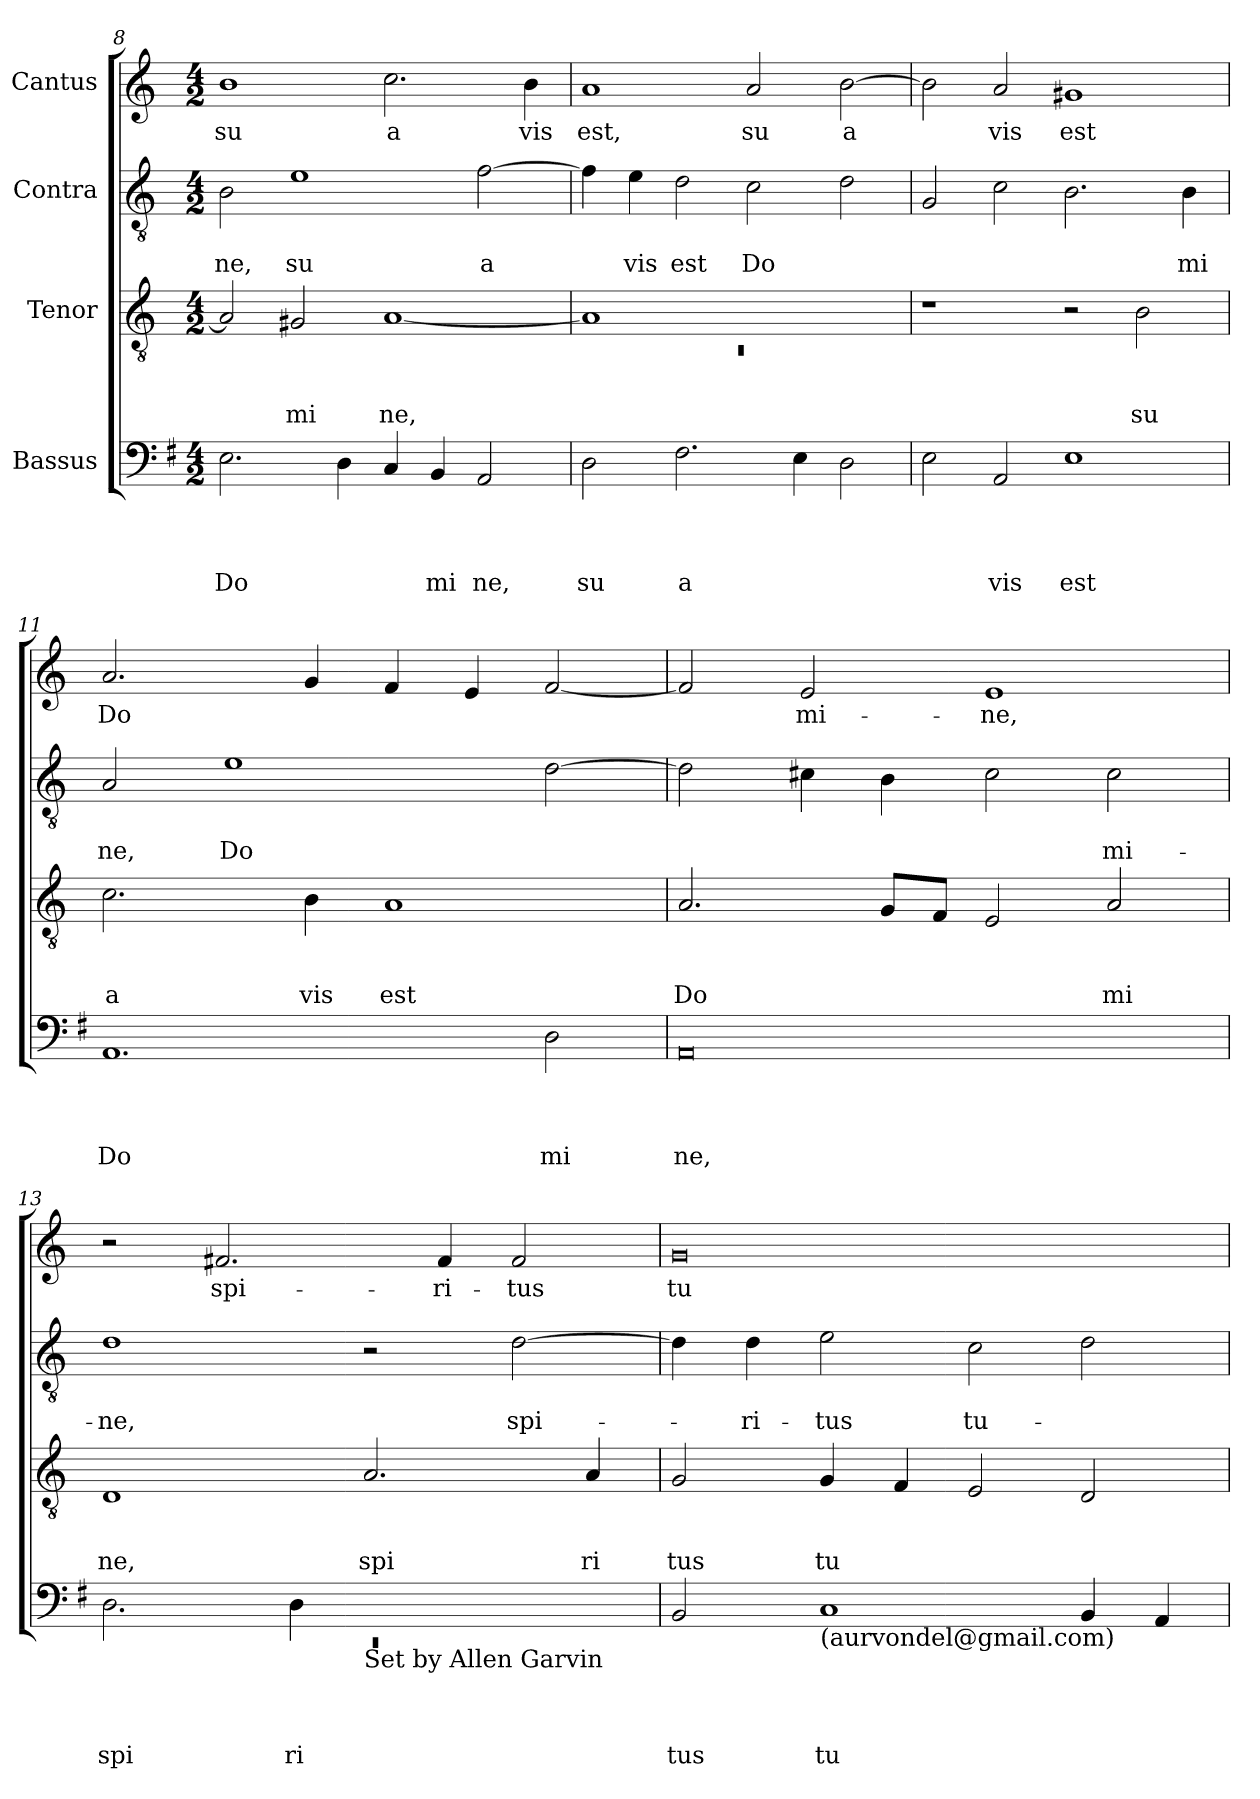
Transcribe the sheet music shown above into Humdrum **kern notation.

**kern	**text	**text	**text	**text	**kern	**text	**text	**text	**kern	**text	**text	**kern	**text
*part4	*part4	*part4	*part4	*part4	*part3	*part3	*part3	*part3	*part2	*part2	*part2	*part1	*part1
*staff4	*staff4	*staff4	*staff4	*staff4	*staff3	*staff3	*staff3	*staff3	*staff2	*staff2	*staff2	*staff1	*staff1
*I"Bassus	*	*	*	*	*I"Tenor	*	*	*	*I"Contra	*	*	*I"Cantus	*
*clefF4	*	*	*	*	*clefGv2	*	*	*	*clefGv2	*	*	*clefG2	*
*ITrd-3c-5	*	*	*	*	*	*	*	*	*	*	*	*	*
*k[]	*	*	*	*	*k[]	*	*	*	*k[]	*	*	*k[]	*
*C:	*	*	*	*	*C:	*	*	*	*C:	*	*	*C:	*
*M4/2	*	*	*	*	*M4/2	*	*	*	*M4/2	*	*	*M4/2	*
=8	=8	=8	=8	=8	=8	=8	=8	=8	=8	=8	=8	=8	=8
!	!	!	!	!LO:LY:b	!	!	!	!	!	!	!LO:LY:b	!	!LO:LY:b
2.A\	.	.	.	Do	2A/]	.	.	.	2B\	.	ne,	1b	su
!	!	!	!	!	!	!	!	!LO:LY:b	!	!	!LO:LY:b	!	!
.	.	.	.	.	2G#X/	.	.	mi	1e	.	su	.	.
4G\	.	.	.	.	.	.	.	.	.	.	.	.	.
!	!	!	!	!	!	!	!	!LO:LY:b	!	!	!	!	!LO:LY:b
4F/	.	.	.	.	[<1A	.	.	ne,	.	.	.	2.cc\	a
!	!	!	!	!LO:LY:b	!	!	!	!	!	!	!	!	!
4E/	.	.	.	mi	.	.	.	.	.	.	.	.	.
!	!	!	!	!LO:LY:b	!	!	!	!	!	!	!LO:LY:b	!	!
2D/	.	.	.	ne,	.	.	.	.	[>2f\	.	a	.	.
!	!	!	!	!	!	!	!	!	!	!	!	!	!LO:LY:b
.	.	.	.	.	.	.	.	.	.	.	.	4b\	vis
=9	=9	=9	=9	=9	=9	=9	=9	=9	=9	=9	=9	=9	=9
*	*	*	*	*	*^	*	*	*	*	*	*	*	*
!	!	!	!	!LO:LY:b	!	!LO:N:vis=1	!	!	!	!	!	!	!	!LO:LY:b
2G\	.	.	.	su	1A]	0rC	.	.	.	4f\]	.	.	1a	est,
!	!	!	!	!	!	!	!	!	!	!	!	!LO:LY:b	!	!
.	.	.	.	.	.	.	.	.	.	4e\	.	vis	.	.
!	!	!	!	!LO:LY:b	!	!	!	!	!	!	!	!LO:LY:b	!	!
2.B\	.	.	.	a	.	.	.	.	.	2d\	.	est	.	.
!	!	!	!	!	!	!	!	!	!	!	!	!LO:LY:b	!	!LO:LY:b
.	.	.	.	.	1ryy	.	.	.	.	2c\	.	Do	2a/	su
4A\	.	.	.	.	.	.	.	.	.	.	.	.	.	.
!	!	!	!	!	!	!	!	!	!	!	!	!	!	!LO:LY:b
2G\	.	.	.	.	.	.	.	.	.	2d\	.	.	[>2b\	a
*	*	*	*	*	*v	*v	*	*	*	*	*	*	*	*
=10	=10	=10	=10	=10	=10	=10	=10	=10	=10	=10	=10	=10	=10
2A\	.	.	.	.	1r	.	.	.	2G/	.	.	2b\]	.
!	!	!	!	!LO:LY:b	!	!	!	!	!	!	!	!	!LO:LY:b
2D/	.	.	.	vis	.	.	.	.	2c\	.	.	2a/	vis
!	!	!	!	!LO:LY:b	!	!	!	!	!	!	!	!	!LO:LY:b
1A	.	.	.	est	2r	.	.	.	2.B\	.	.	1g#X	est
!	!	!	!	!	!	!	!	!LO:LY:b	!	!	!	!	!
.	.	.	.	.	2B\	.	.	su	.	.	.	.	.
!	!	!	!	!	!	!	!	!	!	!	!LO:LY:b	!	!
.	.	.	.	.	.	.	.	.	4B\	.	mi	.	.
=11	=11	=11	=11	=11	=11	=11	=11	=11	=11	=11	=11	=11	=11
!	!	!	!	!LO:LY:b	!	!	!	!LO:LY:b	!	!	!LO:LY:b	!	!LO:LY:b
1.D	.	.	.	Do	2.c\	.	.	a	2A/	.	ne,	2.a/	Do
!	!	!	!	!	!	!	!	!	!	!	!LO:LY:b	!	!
.	.	.	.	.	.	.	.	.	1e	.	Do	.	.
!	!	!	!	!	!	!	!	!LO:LY:b	!	!	!	!	!
.	.	.	.	.	4B\	.	.	vis	.	.	.	4g/	.
!	!	!	!	!	!	!	!	!LO:LY:b	!	!	!	!	!
.	.	.	.	.	1A	.	.	est	.	.	.	4f/	.
.	.	.	.	.	.	.	.	.	.	.	.	4e/	.
!	!	!	!	!LO:LY:b	!	!	!	!	!	!	!	!	!
2G\	.	.	.	mi	.	.	.	.	[<2d\	.	.	[<2f/	.
!!LO:LB:g=z
=12	=12	=12	=12	=12	=12	=12	=12	=12	=12	=12	=12	=12	=12
!	!	!	!	!LO:LY:b	!	!	!	!LO:LY:b	!	!	!	!	!
0D	.	.	.	ne,	2.A/	.	.	Do	2d\]	.	.	2f/]	.
!	!	!	!	!	!	!	!	!	!	!	!	!	!LO:LY:b
.	.	.	.	.	.	.	.	.	4c#X\	.	.	2e/	mi-
.	.	.	.	.	8G/L	.	.	.	4B\	.	.	.	.
.	.	.	.	.	8F/J	.	.	.	.	.	.	.	.
!	!	!	!	!	!	!	!	!	!	!	!	!	!LO:LY:b
.	.	.	.	.	2E/	.	.	.	2c#\	.	.	1e	-ne,
!	!	!	!	!	!	!	!	!LO:LY:b	!	!	!LO:LY:b	!	!
.	.	.	.	.	2A/	.	.	mi	2c#\	.	mi-	.	.
=13	=13	=13	=13	=13	=13	=13	=13	=13	=13	=13	=13	=13	=13
*^	*	*	*	*	*	*	*	*	*	*	*	*	*
!	!LO:N:vis=1	!	!	!	!LO:LY:b	!	!	!	!LO:LY:b	!	!	!LO:LY:b	!	!
*	*^	*	*	*	*	*	*	*	*	*	*	*	*	*
0ryy	0rEE	2.G\	.	.	.	spi	1D	.	.	ne,	1d	.	-ne,	2r	.
!	!	!	!	!	!	!	!	!	!	!	!	!	!	!	!LO:LY:b
.	.	.	.	.	.	.	.	.	.	.	.	.	.	2.f#X/	spi-
!	!	!	!	!	!	!LO:LY:b	!	!	!	!	!	!	!	!	!
.	.	4G\	.	.	.	ri	.	.	.	.	.	.	.	.	.
!	!	!LO:TX:b:t=Set by Allen Garvin	!	!	!	!	!	!	!	!	!	!	!	!	!
!	!	!	!	!	!	!	!	!	!	!LO:LY:b	!	!	!	!	!
.	.	1ryy	.	.	.	.	2.A/	.	.	spi	2r	.	.	.	.
!	!	!	!	!	!	!	!	!	!	!	!	!	!	!	!LO:LY:b
.	.	.	.	.	.	.	.	.	.	.	.	.	.	4f#/	-ri-
!	!	!	!	!	!	!	!	!	!	!	!	!	!LO:LY:b	!	!LO:LY:b
.	.	.	.	.	.	.	.	.	.	.	[>2d\	.	spi-	2f#/	-tus
!	!	!	!	!	!	!	!	!	!	!LO:LY:b	!	!	!	!	!
.	.	.	.	.	.	.	4A/	.	.	ri	.	.	.	.	.
*v	*v	*v	*	*	*	*	*	*	*	*	*	*	*	*	*
=14	=14	=14	=14	=14	=14	=14	=14	=14	=14	=14	=14	=14	=14
!	!	!	!	!LO:LY:b	!	!	!	!LO:LY:b	!	!	!	!	!LO:LY:b
2E/	.	.	.	tus	2G/	.	.	tus	4d\]	.	.	0g	tu-
!	!	!	!	!	!	!	!	!	!	!	!LO:LY:b	!	!
.	.	.	.	.	.	.	.	.	4d\	.	-ri-	.	.
!LO:TX:b:t=(aurvondel@gmail.com)	!	!	!	!	!	!	!	!	!	!	!	!	!
!	!	!	!	!LO:LY:b	!	!	!	!LO:LY:b	!	!	!LO:LY:b	!	!
1F	.	.	.	tu	4G/	.	.	tu	2e\	.	-tus	.	.
.	.	.	.	.	4F/	.	.	.	.	.	.	.	.
!	!	!	!	!	!	!	!	!	!	!	!LO:LY:b	!	!
.	.	.	.	.	2E/	.	.	.	2c\	.	tu-	.	.
4E/	.	.	.	.	2D/	.	.	.	2d\	.	.	.	.
4D/	.	.	.	.	.	.	.	.	.	.	.	.	.
=	=	=	=	=	=	=	=	=	=	=	=	=	=
*-	*-	*-	*-	*-	*-	*-	*-	*-	*-	*-	*-	*-	*-
